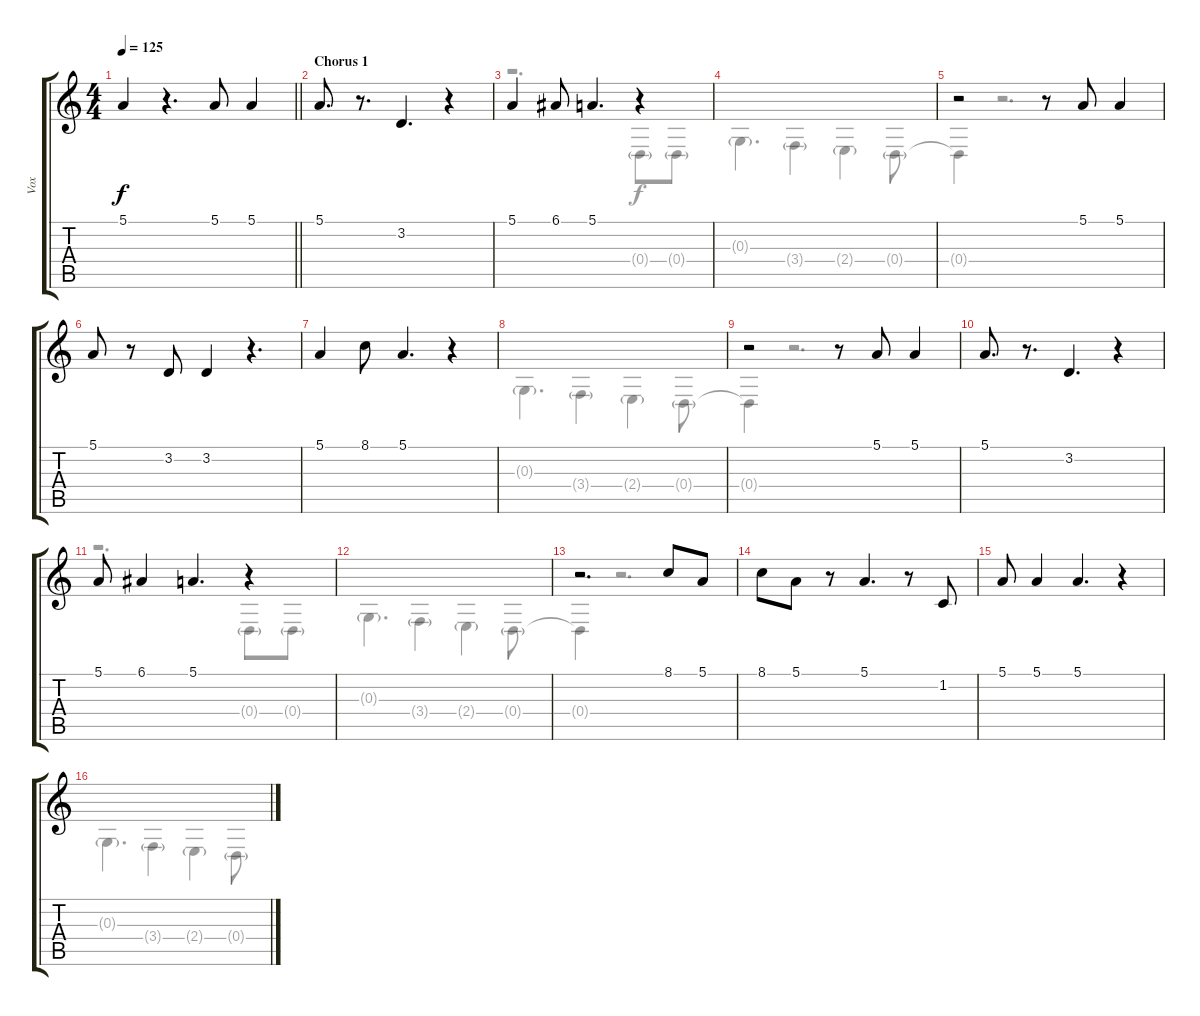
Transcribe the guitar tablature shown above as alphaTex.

\track ("Vox" "Vox") {instrument lead1square}
\staff {score tabs}
\tuning (E4 B3 G3 D3 A2 E2) {hide}
\voice
\ts (4 4)
\tempo 125
\clef g2
\barLineRight lightlight
\ks c
5.1{t}.4{dy f} r.4{d} 5.1.8 5.1.4 |
\section ("" "Chorus 1")
5.1.8{d} r.8{d} 3.2.4{d} r.4 |
5.1.4 6.1.8 5.1.4{d} r.4 |
|
r.2 r.8 5.1.8 5.1.4 |
5.1.8 r.8 3.2.8 3.2.4 r.4{d} |
5.1.4 8.1.8 5.1.4{d} r.4 |
|
r.2 r.8 5.1.8 5.1.4 |
5.1.8{d} r.8{d} 3.2.4{d} r.4 |
5.1.8 6.1.4 5.1.4{d} r.4 |
|
r.2{d} 8.1.8 5.1.8 |
8.1.8 5.1.8 r.8 5.1.4{d} r.8 1.2.8 |
5.1.8 5.1.4 5.1.4{d} r.4 |
\voice
\clef g2
\ottava regular
\simile none
\barLineRight lightlight
\ks c
|
|
r.2{d} 0.4{g}.8 0.4{g}.8 |
0.3{g}.4{d} 3.4{g}.4 2.4{g}.4 0.4{g}.8 |
0.4{t}.4 r.2{d} |
|
|
0.3{g}.4{d} 3.4{g}.4 2.4{g}.4 0.4{g}.8 |
0.4{t}.4 r.2{d} |
|
r.2{d} 0.4{g}.8 0.4{g}.8 |
0.3{g}.4{d} 3.4{g}.4 2.4{g}.4 0.4{g}.8 |
0.4{t}.4 r.2{d} |
|
|
0.3{g}.4{d} 3.4{g}.4 2.4{g}.4 0.4{g}.8
